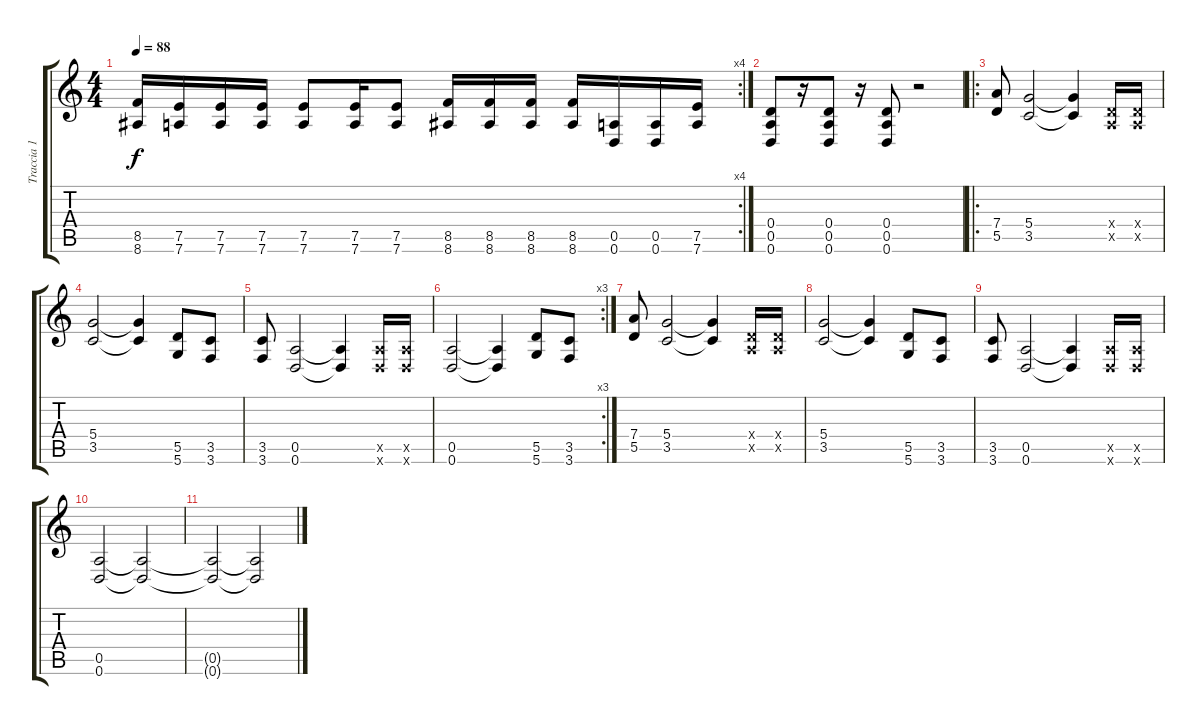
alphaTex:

\track ("Traccia 1" "Traccia 1") {instrument electricguitarclean}
\staff {score tabs}
\tuning (E4 B3 G3 D3 A2 D2) {hide}
\rc 4
\ts (4 4)
\tempo 88
\clef g2
\ks c
(8.5 8.6).16{dy f} (7.5 7.6).16 (7.5 7.6).16 (7.5 7.6).16 (7.5 7.6).8 (7.5 7.6).16 (7.5 7.6).8 (8.5 8.6).16 (8.5 8.6).16 (8.5 8.6).16 (8.5 8.6).16 (0.5 0.6).16 (0.5 0.6).16 (7.5 7.6).16 |
(0.4 0.5 0.6).8 r.16 (0.4 0.5 0.6).8 r.16 (0.4 0.5 0.6).8 r.2 |
\ro
(7.4 5.5).8 (5.4 3.5).2 (5.4{t} 3.5{t}).4 (0.4{x} 0.5{x}).16 (0.4{x} 0.5{x}).16 |
(5.4 3.5).2 (5.4{t} 3.5{t}).4 (5.5 5.6).8 (3.5 3.6).8 |
(3.5 3.6).8 (0.5 0.6).2 (0.5{t} 0.6{t}).4 (0.5{x} 0.6{x}).16 (0.5{x} 0.6{x}).16 |
\rc 3
(0.5 0.6).2 (0.5{t} 0.6{t}).4 (5.5 5.6).8 (3.5 3.6).8 |
(7.4 5.5).8 (5.4 3.5).2 (5.4{t} 3.5{t}).4 (0.4{x} 0.5{x}).16 (0.4{x} 0.5{x}).16 |
(5.4 3.5).2 (5.4{t} 3.5{t}).4 (5.5 5.6).8 (3.5 3.6).8 |
(3.5 3.6).8 (0.5 0.6).2 (0.5{t} 0.6{t}).4 (0.5{x} 0.6{x}).16 (0.5{x} 0.6{x}).16 |
(0.5 0.6).2 (0.5{t} 0.6{t}).2 |
(0.5{t} 0.6{t}).2 (0.5{t} 0.6{t}).2
